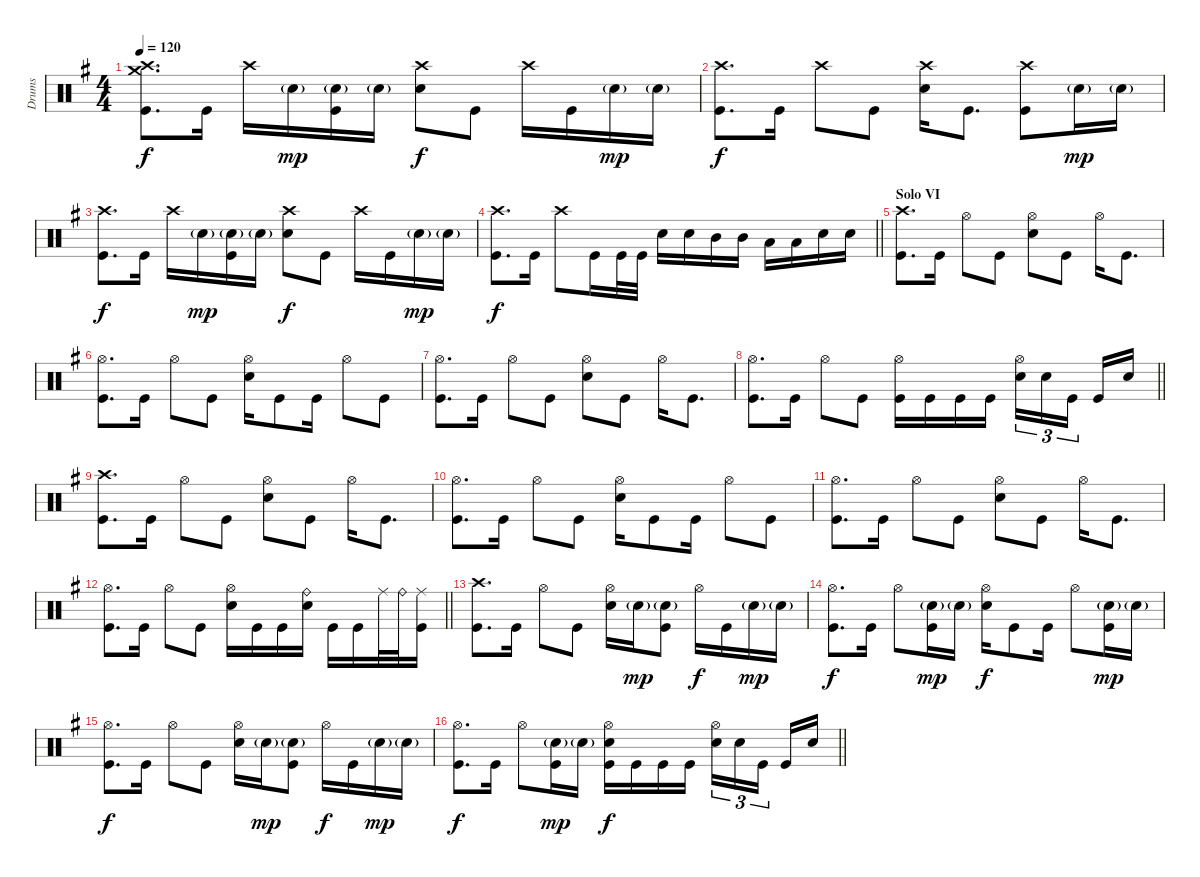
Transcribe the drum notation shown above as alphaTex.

\track ("Drums" "Drums") {instrument percussion}
\staff
\articulation defaults
\ts (4 4)
\tempo 120
\clef neutral
\ks eminor
("Crash high (hit)" "Crash medium (hit)" "Kick (hit)").8{d dy f} "Kick (hit)".16 "Crash high (hit)".16 "Electric Snare (hit)"{g}.16{dy mp} ("Electric Snare (hit)"{g} "Kick (hit)").16 "Electric Snare (hit)"{g}.16 ("Crash high (hit)" "Electric Snare (hit)").8{dy f} "Kick (hit)".8 "Crash high (hit)".16 "Kick (hit)".16 "Electric Snare (hit)"{g}.16{dy mp} "Electric Snare (hit)"{g}.16 |
("Crash high (hit)" "Kick (hit)").8{d dy f} "Kick (hit)".16 "Crash high (hit)".8 "Kick (hit)".8 ("Crash high (hit)" "Electric Snare (hit)").16 "Kick (hit)".8{d} ("Crash high (hit)" "Kick (hit)").8 "Electric Snare (hit)"{g}.16{dy mp} "Electric Snare (hit)"{g}.16 |
("Crash high (hit)" "Kick (hit)").8{d dy f} "Kick (hit)".16 "Crash high (hit)".16 "Electric Snare (hit)"{g}.16{dy mp} ("Electric Snare (hit)"{g} "Kick (hit)").16 "Electric Snare (hit)"{g}.16 ("Crash high (hit)" "Electric Snare (hit)").8{dy f} "Kick (hit)".8 "Crash high (hit)".16 "Kick (hit)".16 "Electric Snare (hit)"{g}.16{dy mp} "Electric Snare (hit)"{g}.16 |
\barLineRight lightlight
("Crash high (hit)" "Kick (hit)").8{d dy f} "Kick (hit)".16 "Crash high (hit)".8 "Kick (hit)".16 "Kick (hit)".32 "Kick (hit)".32 "Electric Snare (hit)".16 "Electric Snare (hit)".16 "Mid Tom (hit)".16 "Mid Tom (hit)".16 "Low Tom (hit)".16 "Low Tom (hit)".16 "Electric Snare (hit)".16 "Electric Snare (hit)".16 |
\section ("" "Solo VI")
("Crash high (hit)" "Kick (hit)").8{d} "Kick (hit)".16 "Hi-Hat (open)".8 "Kick (hit)".8 ("Hi-Hat (open)" "Electric Snare (hit)").8 "Kick (hit)".8 "Hi-Hat (open)".16 "Kick (hit)".8{d} |
("Hi-Hat (open)" "Kick (hit)").8{d} "Kick (hit)".16 "Hi-Hat (open)".8 "Kick (hit)".8 ("Hi-Hat (open)" "Electric Snare (hit)").16 "Kick (hit)".8 "Kick (hit)".16 "Hi-Hat (open)".8 "Kick (hit)".8 |
("Hi-Hat (open)" "Kick (hit)").8{d} "Kick (hit)".16 "Hi-Hat (open)".8 "Kick (hit)".8 ("Hi-Hat (open)" "Electric Snare (hit)").8 "Kick (hit)".8 "Hi-Hat (open)".16 "Kick (hit)".8{d} |
\barLineRight lightlight
("Hi-Hat (open)" "Kick (hit)").8{d} "Kick (hit)".16 "Hi-Hat (open)".8 "Kick (hit)".8 ("Hi-Hat (open)" "Kick (hit)").16 "Kick (hit)".16 "Kick (hit)".16 "Kick (hit)".16 ("Hi-Hat (open)" "Electric Snare (hit)").16{tu (3 2)} "Electric Snare (hit)".16{tu (3 2)} "Kick (hit)".16{tu (3 2) beam splitsecondary} "Kick (hit)".16 "Electric Snare (hit)".16 |
("Crash high (hit)" "Kick (hit)").8{d} "Kick (hit)".16 "Hi-Hat (open)".8 "Kick (hit)".8 ("Hi-Hat (open)" "Electric Snare (hit)").8 "Kick (hit)".8 "Hi-Hat (open)".16 "Kick (hit)".8{d} |
("Hi-Hat (open)" "Kick (hit)").8{d} "Kick (hit)".16 "Hi-Hat (open)".8 "Kick (hit)".8 ("Hi-Hat (open)" "Electric Snare (hit)").16 "Kick (hit)".8 "Kick (hit)".16 "Hi-Hat (open)".8 "Kick (hit)".8 |
("Hi-Hat (open)" "Kick (hit)").8{d} "Kick (hit)".16 "Hi-Hat (open)".8 "Kick (hit)".8 ("Hi-Hat (open)" "Electric Snare (hit)").8 "Kick (hit)".8 "Hi-Hat (open)".16 "Kick (hit)".8{d} |
\barLineRight lightlight
("Hi-Hat (open)" "Kick (hit)").8{d} "Kick (hit)".16 "Hi-Hat (open)".8 "Kick (hit)".8 ("Hi-Hat (open)" "Electric Snare (hit)").16 "Kick (hit)".16 "Kick (hit)".16 ("Ride (bell)" "Electric Snare (hit)").16 "Kick (hit)".16 "Kick (hit)".16 "Ride (middle)".32 "Ride (bell)".32 ("Ride (middle)" "Kick (hit)").16 |
\section ("" "")
("Crash high (hit)" "Kick (hit)").8{d} "Kick (hit)".16 "Hi-Hat (open)".8 "Kick (hit)".8 ("Hi-Hat (open)" "Electric Snare (hit)").16 "Electric Snare (hit)"{g}.16{dy mp} ("Electric Snare (hit)"{g} "Kick (hit)").8 "Hi-Hat (open)".16{dy f} "Kick (hit)".16 "Electric Snare (hit)"{g}.16{dy mp} "Electric Snare (hit)"{g}.16 |
("Hi-Hat (open)" "Kick (hit)").8{d dy f} "Kick (hit)".16 "Hi-Hat (open)".8 ("Electric Snare (hit)"{g} "Kick (hit)").16{dy mp} "Electric Snare (hit)"{g}.16 ("Hi-Hat (open)" "Electric Snare (hit)").16{dy f} "Kick (hit)".8 "Kick (hit)".16 "Hi-Hat (open)".8 ("Electric Snare (hit)"{g} "Kick (hit)").16{dy mp} "Electric Snare (hit)"{g}.16 |
("Hi-Hat (open)" "Kick (hit)").8{d dy f} "Kick (hit)".16 "Hi-Hat (open)".8 "Kick (hit)".8 ("Hi-Hat (open)" "Electric Snare (hit)").16 "Electric Snare (hit)"{g}.16{dy mp} ("Electric Snare (hit)"{g} "Kick (hit)").8 "Hi-Hat (open)".16{dy f} "Kick (hit)".16 "Electric Snare (hit)"{g}.16{dy mp} "Electric Snare (hit)"{g}.16 |
\barLineRight lightlight
("Hi-Hat (open)" "Kick (hit)").8{d dy f} "Kick (hit)".16 "Hi-Hat (open)".8 ("Electric Snare (hit)"{g} "Kick (hit)").16{dy mp} "Electric Snare (hit)"{g}.16 ("Hi-Hat (open)" "Electric Snare (hit)" "Kick (hit)").16{dy f} "Kick (hit)".16 "Kick (hit)".16 "Kick (hit)".16 ("Hi-Hat (open)" "Electric Snare (hit)").16{tu (3 2)} "Electric Snare (hit)".16{tu (3 2)} "Kick (hit)".16{tu (3 2) beam splitsecondary} "Kick (hit)".16 "Electric Snare (hit)".16
